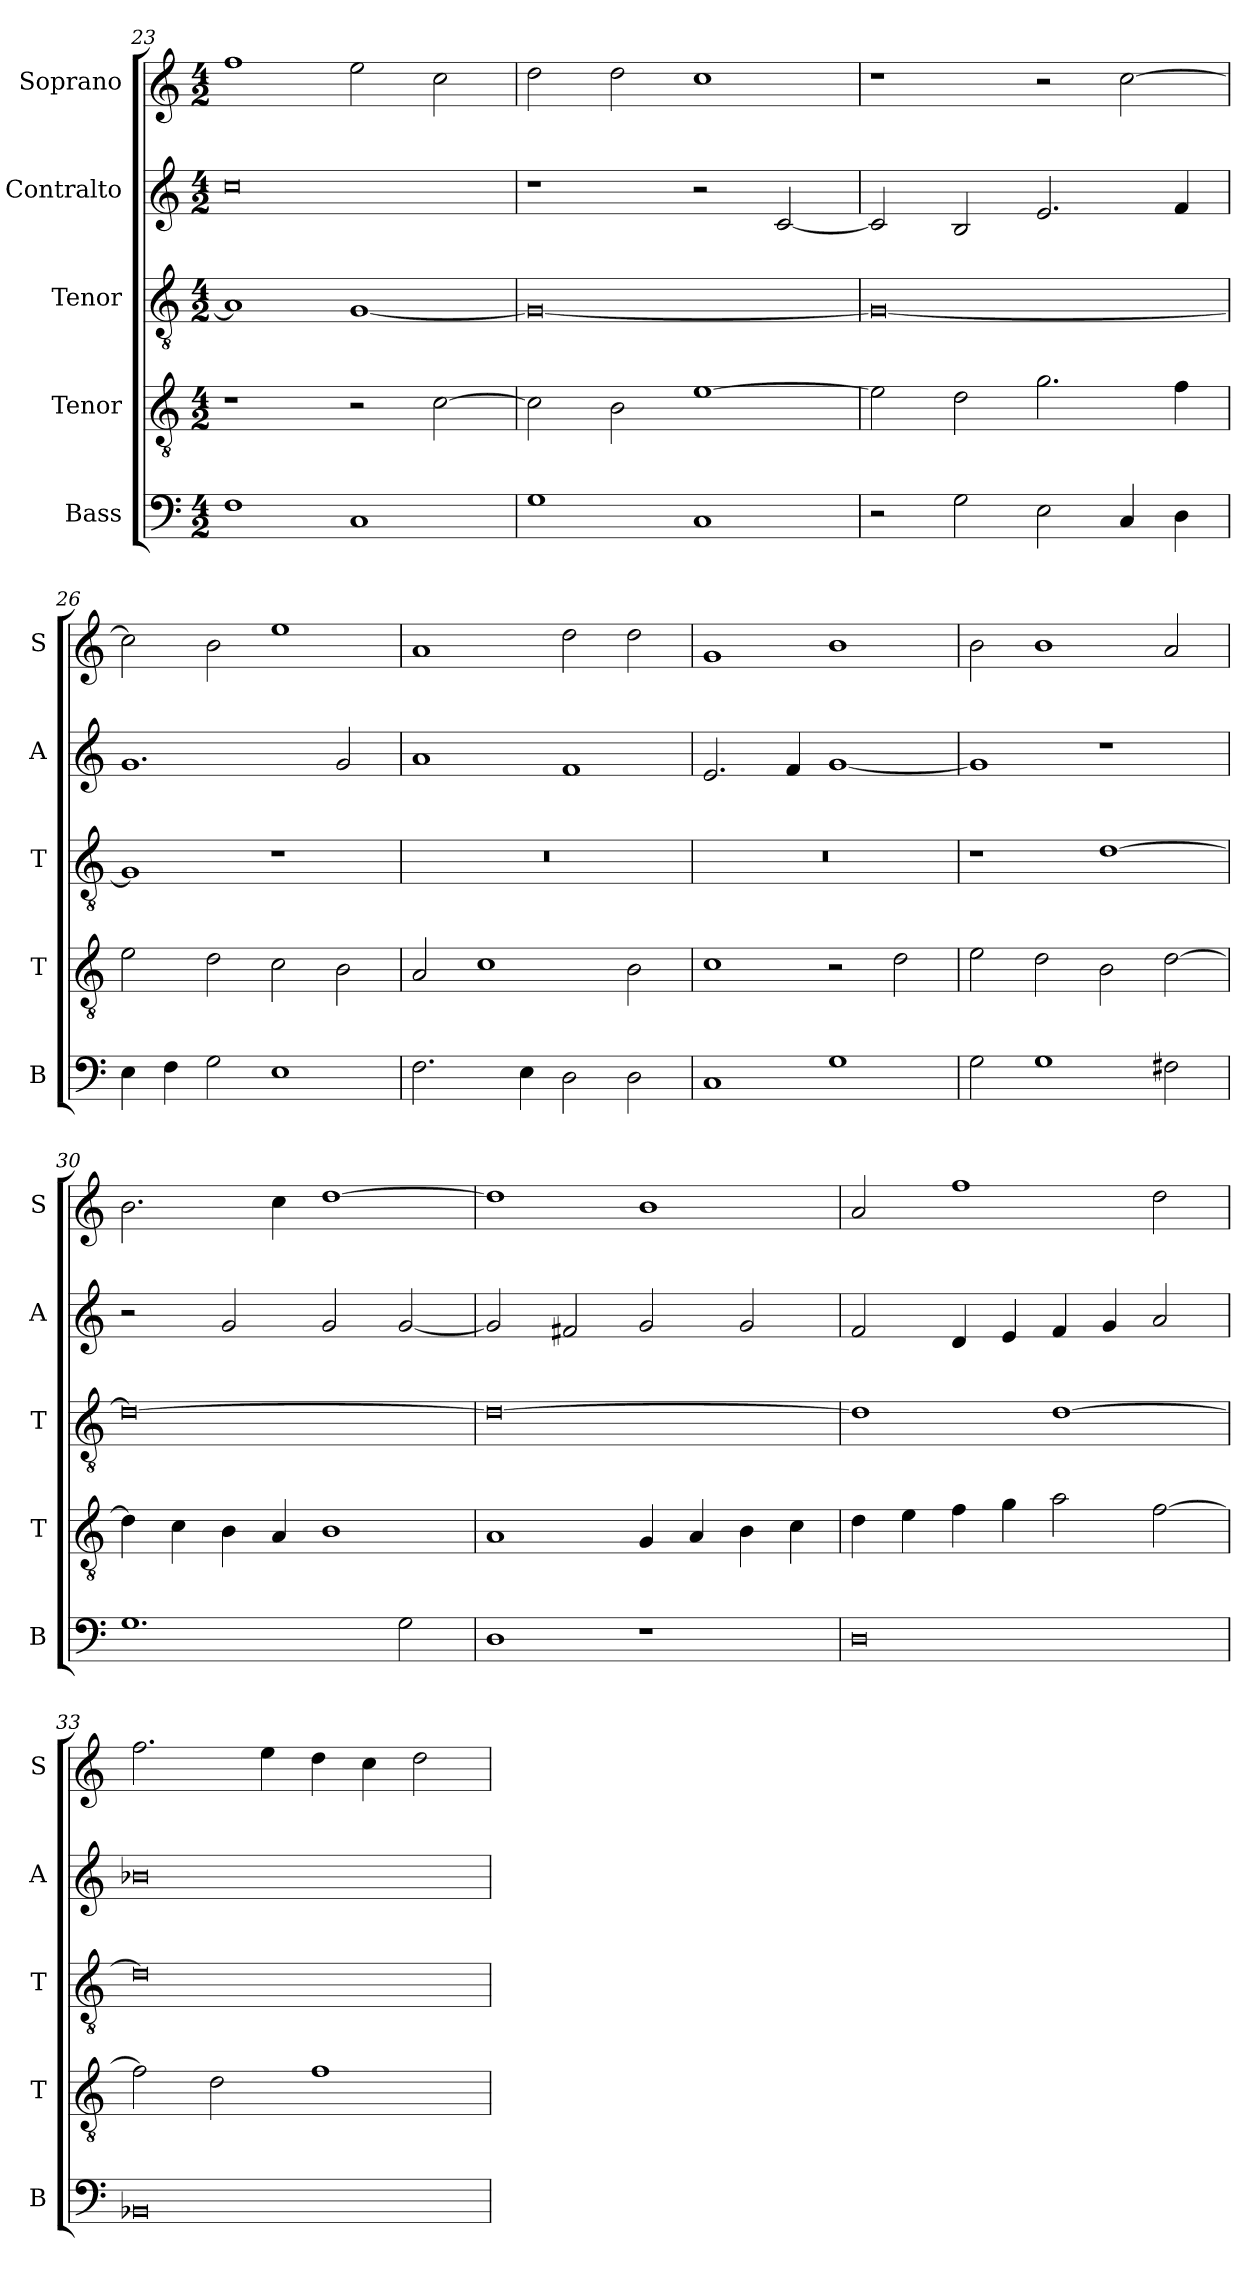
**kern	**kern	**kern	**kern	**kern
*part5	*part4	*part3	*part2	*part1
*staff5	*staff4	*staff3	*staff2	*staff1
*I"Bass	*I"Tenor	*I"Tenor	*I"Contralto	*I"Soprano
*I'B	*I'T	*I'T	*I'A	*I'S
*clefF4	*clefGv2	*clefGv2	*clefG2	*clefG2
*k[]	*k[]	*k[]	*k[]	*k[]
*G:mix	*G:mix	*G:mix	*G:mix	*G:mix
*M4/2	*M4/2	*M4/2	*M4/2	*M4/2
=23	=23	=23	=23	=23
1F	1r	1A]	0cc	1ff
1C	2r	[1G	.	2ee
.	[2c	.	.	2cc
=24	=24	=24	=24	=24
1G	2c]	0G_	1r	2dd
.	2B	.	.	2dd
1C	[1e	.	2r	1cc
.	.	.	[2c	.
=25	=25	=25	=25	=25
2r	2e]	0G_	2c]	1r
2G	2d	.	2B	.
2E	2.g	.	2.e	2r
4C	.	.	.	[2cc
4D	4f	.	4f	.
=26	=26	=26	=26	=26
4E	2e	1G]	1.g	2cc]
4F	.	.	.	.
2G	2d	.	.	2b
1E	2c	1r	.	1ee
.	2B	.	2g	.
=27	=27	=27	=27	=27
2.F	2A	0r	1a	1a
.	1c	.	.	.
4E	.	.	.	.
2D	.	.	1f	2dd
2D	2B	.	.	2dd
=28	=28	=28	=28	=28
1C	1c	0r	2.e	1g
.	.	.	4f	.
1G	2r	.	[1g	1b
.	2d	.	.	.
=29	=29	=29	=29	=29
2G	2e	1r	1g]	2b
1G	2d	.	.	1b
.	2B	[1d	1r	.
2F#X	[2d	.	.	2a
=30	=30	=30	=30	=30
1.G	4d]	0d_	2r	2.b
.	4c	.	.	.
.	4B	.	2g	.
.	4A	.	.	4cc
.	1B	.	2g	[1dd
2G	.	.	[2g	.
=31	=31	=31	=31	=31
1D	1A	0d_	2g]	1dd]
.	.	.	2f#X	.
1r	4G	.	2g	1b
.	4A	.	.	.
.	4B	.	2g	.
.	4c	.	.	.
=32	=32	=32	=32	=32
0D	4d	1d]	2f	2a
.	4e	.	.	.
.	4f	.	4d	1ff
.	4g	.	4e	.
.	2a	[1d	4f	.
.	.	.	4g	.
.	[2f	.	2a	2dd
=33	=33	=33	=33	=33
0BB-X	2f]	0d]	0b-X	2.ff
.	2d	.	.	.
.	.	.	.	4ee
.	1f	.	.	4dd
.	.	.	.	4cc
.	.	.	.	2dd
=	=	=	=	=
*-	*-	*-	*-	*-
